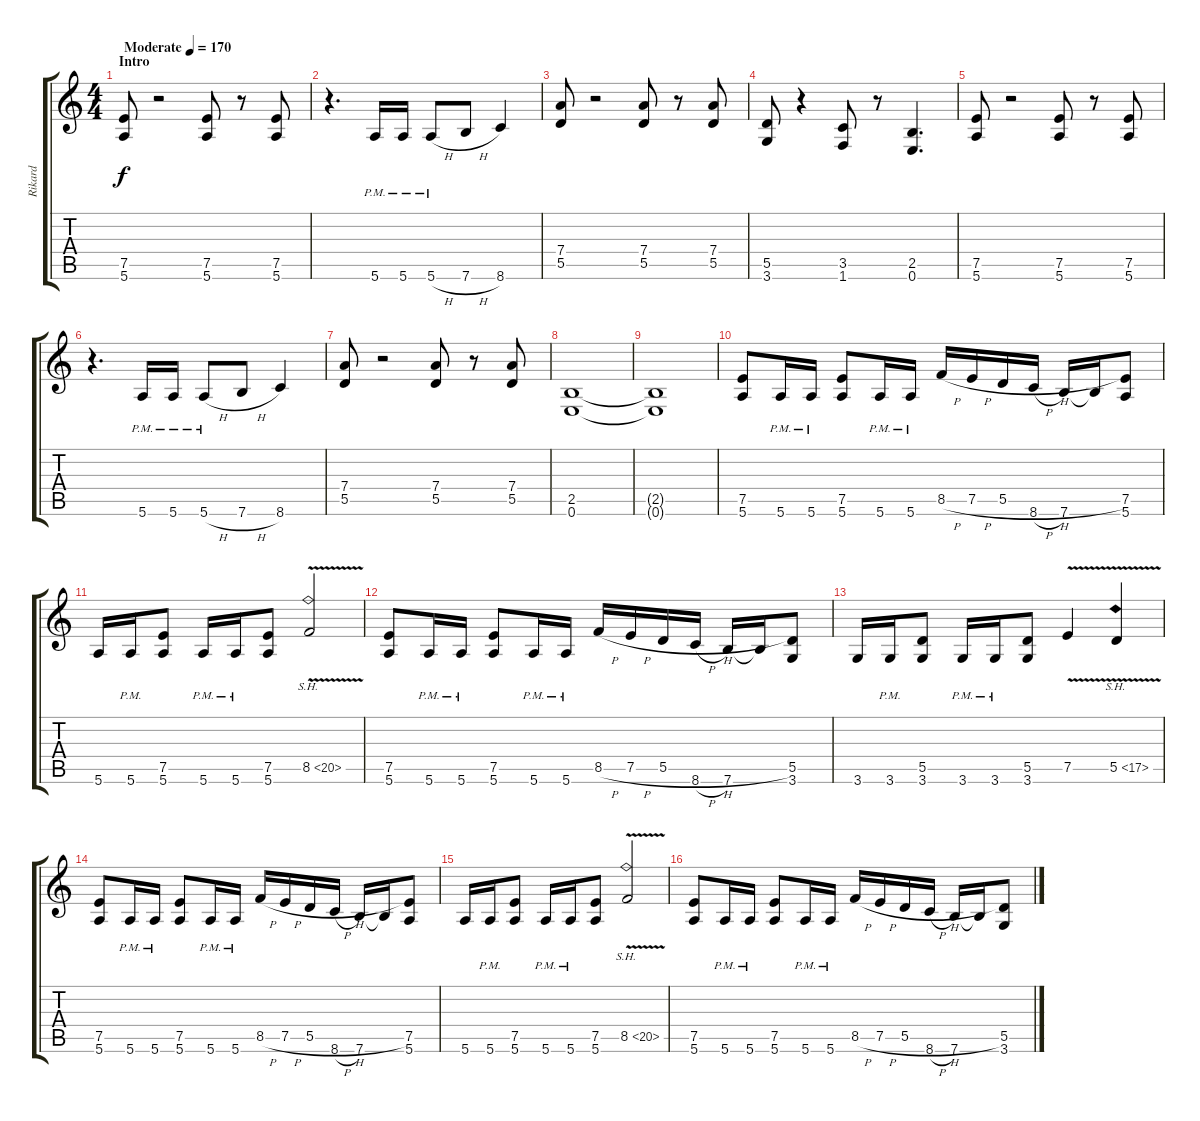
\track ("Rikard" "Rikard") {instrument distortionguitar}
\staff {score tabs}
\tuning (E4 B3 G3 D3 A2 E2) {hide}
\ts (4 4)
\section ("" "Intro")
\tempo (170 "Moderate")
\clef g2
\ks c
(7.5 5.6).8{dy f instrument distortionguitar} r.2 (7.5 5.6).8 r.8 (7.5 5.6).8 |
r.4{d} 5.6{pm}.16 5.6{pm}.16 5.6{h pm}.8 7.6{h}.8 8.6.4 |
(7.4 5.5).8 r.2 (7.4 5.5).8 r.8 (7.4 5.5).8 |
(5.5 3.6).8 r.4 (3.5 1.6).8 r.8 (2.5 0.6).4{d} |
(7.5 5.6).8 r.2 (7.5 5.6).8 r.8 (7.5 5.6).8 |
r.4{d} 5.6{pm}.16 5.6{pm}.16 5.6{h pm}.8 7.6{h}.8 8.6.4 |
(7.4 5.5).8 r.2 (7.4 5.5).8 r.8 (7.4 5.5).8 |
(2.5 0.6).1 |
(2.5{t} 0.6{t}).1 |
(7.5 5.6).8 5.6{pm}.16 5.6{pm}.16 (7.5 5.6).8 5.6{pm}.16 5.6{pm}.16 8.5{h}.16 7.5{h}.16 5.5{h}.16 8.6{h}.16 7.6.16 7.6{t}.16 (7.5 5.6).8 |
5.6.16 5.6{pm}.16 (7.5 5.6).8 5.6{pm}.16 5.6{pm}.16 (7.5 5.6).8 8.5{sh 12 v}.2 |
(7.5 5.6).8 5.6{pm}.16 5.6{pm}.16 (7.5 5.6).8 5.6{pm}.16 5.6{pm}.16 8.5{h}.16 7.5{h}.16 5.5{h}.16 8.6{h}.16 7.6.16 7.6{t}.16 (5.5 3.6).8 |
3.6.16 3.6{pm}.16 (5.5 3.6).8 3.6{pm}.16 3.6{pm}.16 (5.5 3.6).8 7.5{v}.4 5.5{sh 12 v}.4 |
(7.5 5.6).8 5.6{pm}.16 5.6{pm}.16 (7.5 5.6).8 5.6{pm}.16 5.6{pm}.16 8.5{h}.16 7.5{h}.16 5.5{h}.16 8.6{h}.16 7.6.16 7.6{t}.16 (7.5 5.6).8 |
5.6.16 5.6{pm}.16 (7.5 5.6).8 5.6{pm}.16 5.6{pm}.16 (7.5 5.6).8 8.5{sh 12 v}.2 |
(7.5 5.6).8 5.6{pm}.16 5.6{pm}.16 (7.5 5.6).8 5.6{pm}.16 5.6{pm}.16 8.5{h}.16 7.5{h}.16 5.5{h}.16 8.6{h}.16 7.6.16 7.6{t}.16 (5.5 3.6).8
